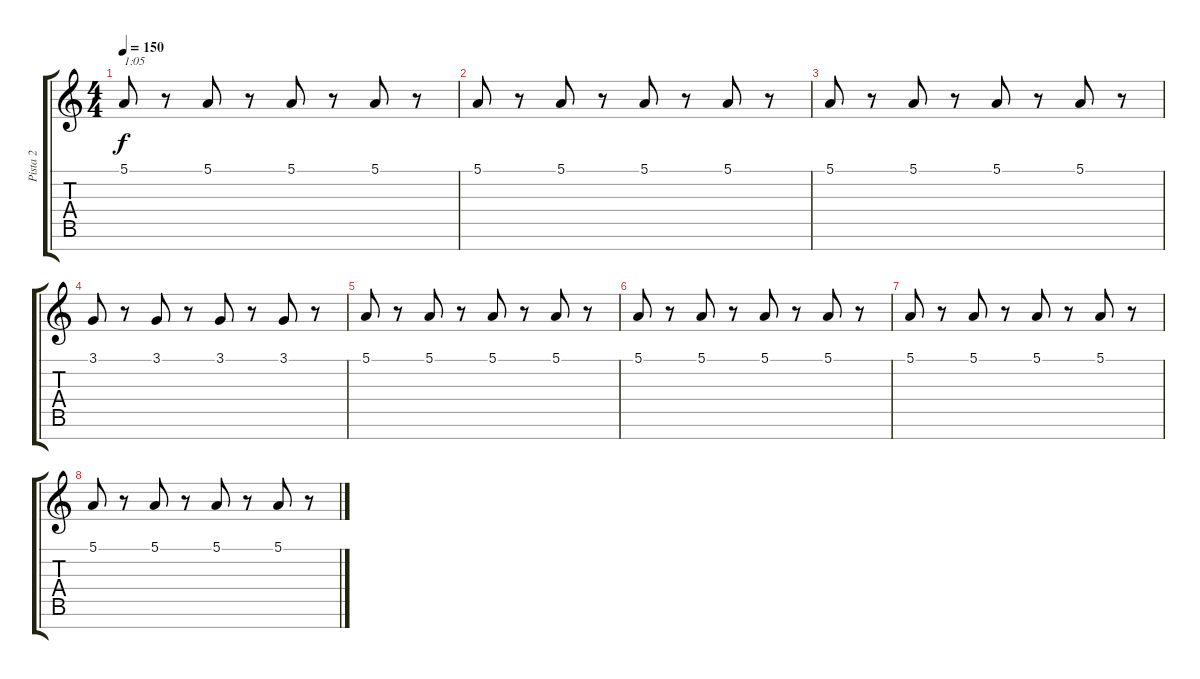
\track ("Pista 2" "Pista 2") {instrument acousticgrandpiano}
\staff {score tabs}
\tuning (E4 B3 G3 D3 A2 E2 B1) {hide}
\ts (4 4)
\tempo 150
\clef g2
\ks c
5.1.8{txt "1:05" dy f} r.8 5.1.8 r.8 5.1.8 r.8 5.1.8 r.8 |
5.1.8 r.8 5.1.8 r.8 5.1.8 r.8 5.1.8 r.8 |
5.1.8 r.8 5.1.8 r.8 5.1.8 r.8 5.1.8 r.8 |
3.1.8 r.8 3.1.8 r.8 3.1.8 r.8 3.1.8 r.8 |
5.1.8 r.8 5.1.8 r.8 5.1.8 r.8 5.1.8 r.8 |
5.1.8 r.8 5.1.8 r.8 5.1.8 r.8 5.1.8 r.8 |
5.1.8 r.8 5.1.8 r.8 5.1.8 r.8 5.1.8 r.8 |
5.1.8 r.8 5.1.8 r.8 5.1.8 r.8 5.1.8 r.8
